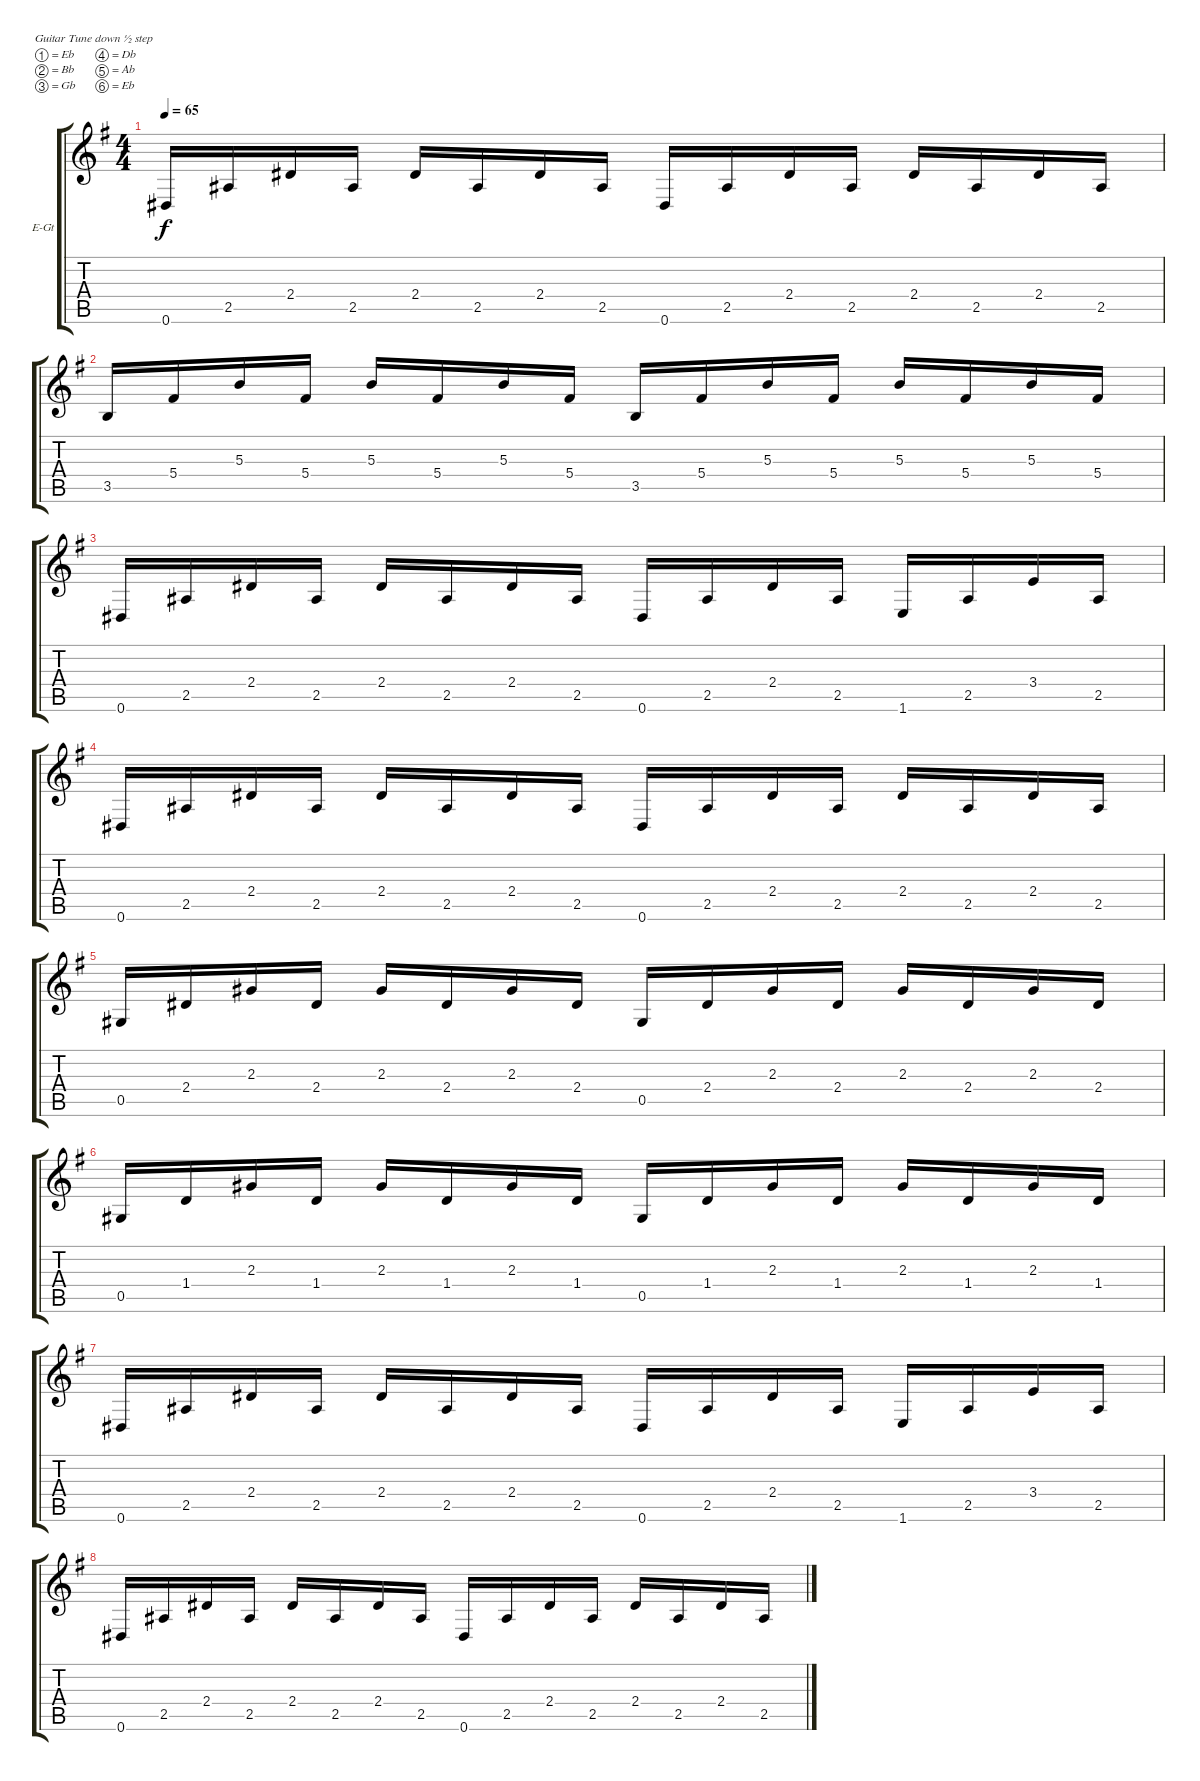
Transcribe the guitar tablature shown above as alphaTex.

\bracketExtendMode groupsimilarinstruments
\firstSystemTrackNameOrientation horizontal
\otherSystemsTrackNameOrientation horizontal
\track ("Гитара 1" "E-Gt") {instrument distortionguitar}
\staff {score tabs}
\tuning (Eb4 Bb3 Gb3 Db3 Ab2 Eb2)
\ts (4 4)
\tempo 65
\clef g2
\ks g
0.6.16{dy f} 2.5.16 2.4.16 2.5.16 2.4.16 2.5.16 2.4.16 2.5.16 0.6.16 2.5.16 2.4.16 2.5.16 2.4.16 2.5.16 2.4.16 2.5.16 |
3.5.16 5.4.16 5.3.16 5.4.16 5.3.16 5.4.16 5.3.16 5.4.16 3.5.16 5.4.16 5.3.16 5.4.16 5.3.16 5.4.16 5.3.16 5.4.16 |
0.6.16 2.5.16 2.4.16 2.5.16 2.4.16 2.5.16 2.4.16 2.5.16 0.6.16 2.5.16 2.4.16 2.5.16 1.6.16 2.5.16 3.4.16 2.5.16 |
0.6.16 2.5.16 2.4.16 2.5.16 2.4.16 2.5.16 2.4.16 2.5.16 0.6.16 2.5.16 2.4.16 2.5.16 2.4.16 2.5.16 2.4.16 2.5.16 |
0.5.16 2.4.16 2.3.16 2.4.16 2.3.16 2.4.16 2.3.16 2.4.16 0.5.16 2.4.16 2.3.16 2.4.16 2.3.16 2.4.16 2.3.16 2.4.16 |
0.5.16 1.4.16 2.3.16 1.4.16 2.3.16 1.4.16 2.3.16 1.4.16 0.5.16 1.4.16 2.3.16 1.4.16 2.3.16 1.4.16 2.3.16 1.4.16 |
0.6.16 2.5.16 2.4.16 2.5.16 2.4.16 2.5.16 2.4.16 2.5.16 0.6.16 2.5.16 2.4.16 2.5.16 1.6.16 2.5.16 3.4.16 2.5.16 |
0.6.16 2.5.16 2.4.16 2.5.16 2.4.16 2.5.16 2.4.16 2.5.16 0.6.16 2.5.16 2.4.16 2.5.16 2.4.16 2.5.16 2.4.16 2.5.16
